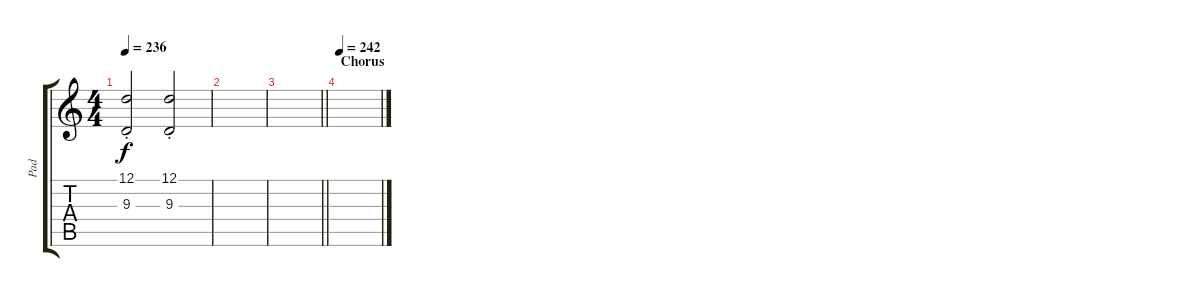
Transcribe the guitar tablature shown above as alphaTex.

\track ("Pad" "Pad") {instrument pad8sweep}
\staff {score tabs}
\tuning (D4 A3 F3 C3 G2 C2) {hide}
\ts (4 4)
\tempo 236
\clef g2
\ks c
(12.1{st} 9.3{st}).2{dy f} (12.1{st} 9.3{st}).2 |
|
\barLineRight lightlight
|
\section ("" "Chorus")
\tempo 242
